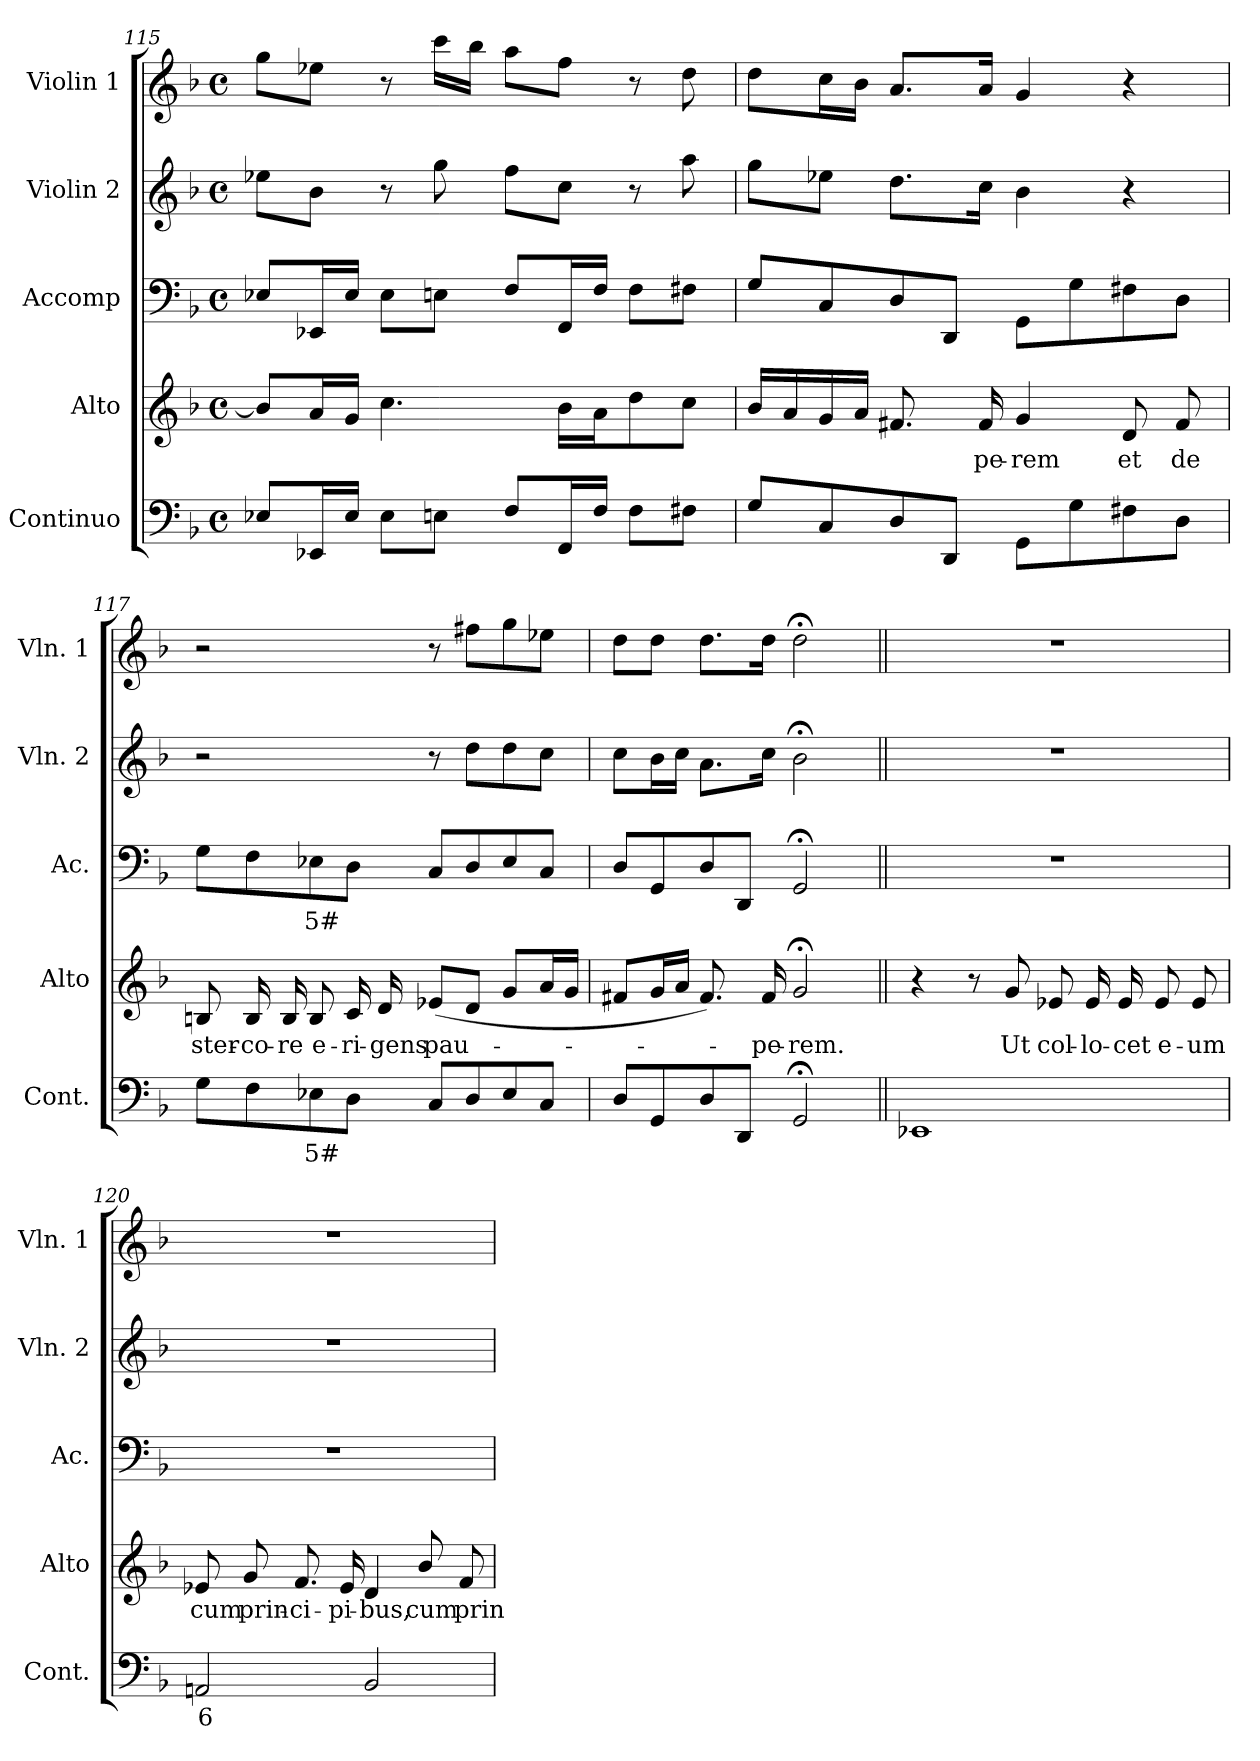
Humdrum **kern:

**kern	**text	**kern	**text	**kern	**text	**kern	**kern
*part5	*part5	*part4	*part4	*part3	*part3	*part2	*part1
*staff5	*staff5	*staff4	*staff4	*staff3	*staff3	*staff2	*staff1
*I"Continuo	*	*I"Alto	*	*I"Accomp	*	*I"Violin 2	*I"Violin 1
*I'Cont.	*	*I'Alto	*	*I'Ac.	*	*I'Vln. 2	*I'Vln. 1
*clefF4	*	*clefG2	*	*clefF4	*	*clefG2	*clefG2
*k[b-]	*	*k[b-]	*	*k[b-]	*	*k[b-]	*k[b-]
*F:	*	*F:	*	*F:	*	*F:	*F:
*M4/4	*	*M4/4	*	*M4/4	*	*M4/4	*M4/4
*met(c)	*	*met(c)	*	*met(c)	*	*met(c)	*met(c)
=115	=115	=115	=115	=115	=115	=115	=115
8E-Xi/L	.	8b-i/L]	.	8E-Xi/L	.	8ee-Xi\L	8ggi\L
16EE-Xi/L	.	16ai/L	.	16EE-Xi/L	.	8b-i\J	8ee-Xi\J
16E-i/JJ	.	16gi/JJ	.	16E-i/JJ	.	.	.
8E-i\L	.	4.cci\	.	8E-i\L	.	8r	8r
8Eni\J	.	.	.	8Eni\J	.	8ggi\	16ccci\LL
.	.	.	.	.	.	.	16bb-i\JJ
8Fi/L	.	.	.	8Fi/L	.	8ffi\L	8aai\L
16FFi/L	.	16b-i\LL	.	16FFi/L	.	8cci\J	8ffi\J
16Fi/JJ	.	16ai\J	.	16Fi/JJ	.	.	.
8Fi\L	.	8ddi\	.	8Fi\L	.	8r	8r
8F#Xi\J	.	8cci\J	.	8F#Xi\J	.	8aai\	8ddi\
!!LO:LB:g=z
=116	=116	=116	=116	=116	=116	=116	=116
8Gi/L	.	16b-i/LL	.	8Gi/L	.	8ggi\L	8ddi\L
.	.	16ai/	.	.	.	.	.
8Ci/	.	16gi/	.	8Ci/	.	8ee-Xi\J	16cci\L
.	.	16ai/JJ	.	.	.	.	16b-i\JJ
8Di/	.	8.f#Xi/	.	8Di/	.	8.ddi\L	8.ai/L
8DDi/J	.	.	.	8DDi/J	.	.	.
!	!	!	!LO:LY:b:color=#000000	!	!	!	!
.	.	16f#i/	-pe-	.	.	16cci\Jk	16ai/Jk
!	!	!	!LO:LY:b:color=#000000	!	!	!	!
8GGi\L	.	4gi/	-rem	8GGi\L	.	4b-i\	4gi/
8Gi\	.	.	.	8Gi\	.	.	.
!	!	!	!LO:LY:b:color=#000000	!	!	!	!
8F#Xi\	.	8di/	et	8F#Xi\	.	4r	4r
!	!	!	!LO:LY:b:color=#000000	!	!	!	!
8Di\J	.	8f#i/	de	8Di\J	.	.	.
=117	=117	=117	=117	=117	=117	=117	=117
!	!	!	!LO:LY:b:color=#000000	!	!	!	!
8Gi\L	.	8Bni/	ster-	8Gi\L	.	2r	2r
!	!	!	!LO:LY:b:color=#000000	!	!	!	!
8Fi\	.	16Bi/	-co-	8Fi\	.	.	.
!	!	!	!LO:LY:b:color=#000000	!	!	!	!
.	.	16Bi/	-re	.	.	.	.
!	!LO:LY:b:color=#000000	!	!	!	!	!	!
!	!	!	!LO:LY:b:color=#000000	!	!	!	!
!	!	!	!	!	!LO:LY:b:color=#000000	!	!
8E-Xi\	5#	8Bi/	e-	8E-Xi\	5#	.	.
!	!	!	!LO:LY:b:color=#000000	!	!	!	!
8Di\J	.	16ci/	-ri-	8Di\J	.	.	.
!	!	!	!LO:LY:b:color=#000000	!	!	!	!
.	.	16di/	-gens	.	.	.	.
!	!	!	!LO:LY:b:color=#000000	!	!	!	!
8Ci/L	.	(8e-Xi/L	pau-	8Ci/L	.	8r	8r
8Di/	.	8di/J	.	8Di/	.	8ddi\L	8ff#Xi\L
8E-i/	.	8gi/L	.	8E-i/	.	8ddi\	8ggi\
8Ci/J	.	16ai/L	.	8Ci/J	.	8cci\J	8ee-Xi\J
.	.	16gi/JJ	.	.	.	.	.
=118	=118	=118	=118	=118	=118	=118	=118
8Di/L	.	8f#Xi/L	.	8Di/L	.	8cci\L	8ddi\L
8GGi/	.	16gi/L	.	8GGi/	.	16b-i\L	8ddi\J
.	.	16ai/JJ	.	.	.	16cci\JJ	.
8Di/	.	8.f#i/)	.	8Di/	.	8.ai\L	8.ddi\L
8DDi/J	.	.	.	8DDi/J	.	.	.
!	!	!	!LO:LY:b:color=#000000	!	!	!	!
.	.	16f#i/	-pe-	.	.	16cci\Jk	16ddi\Jk
!	!	!	!LO:LY:b:color=#000000	!	!	!	!
2GG;i/	.	2g;i/	-rem.	2GG;i/	.	2b-;i\	2dd;i\
!!LO:PB:g=z
=119||	=119||	=119||	=119||	=119||	=119||	=119||	=119||
1EE-Xi	.	4r	.	1r	.	1r	1r
.	.	8r	.	.	.	.	.
!	!	!	!LO:LY:b:color=#000000	!	!	!	!
.	.	8gi/	Ut	.	.	.	.
!	!	!	!LO:LY:b:color=#000000	!	!	!	!
.	.	8e-Xi/	col-	.	.	.	.
!	!	!	!LO:LY:b:color=#000000	!	!	!	!
.	.	16e-i/	-lo-	.	.	.	.
!	!	!	!LO:LY:b:color=#000000	!	!	!	!
.	.	16e-i/	-cet	.	.	.	.
!	!	!	!LO:LY:b:color=#000000	!	!	!	!
.	.	8e-i/	e-	.	.	.	.
!	!	!	!LO:LY:b:color=#000000	!	!	!	!
.	.	8e-i/	-um	.	.	.	.
=120	=120	=120	=120	=120	=120	=120	=120
!	!LO:LY:b:color=#000000	!	!	!	!	!	!
!	!	!	!LO:LY:b:color=#000000	!	!	!	!
2AAni/	6	8e-Xi/	cum	1r	.	1r	1r
!	!	!	!LO:LY:b:color=#000000	!	!	!	!
.	.	8gi/	prin-	.	.	.	.
!	!	!	!LO:LY:b:color=#000000	!	!	!	!
.	.	8.fi/	-ci-	.	.	.	.
!	!	!	!LO:LY:b:color=#000000	!	!	!	!
.	.	16e-i/	-pi-	.	.	.	.
!	!	!	!LO:LY:b:color=#000000	!	!	!	!
2BB-i/	.	4di/	-bus,	.	.	.	.
!	!	!	!LO:LY:b:color=#000000	!	!	!	!
.	.	8b-i/	cum	.	.	.	.
!	!	!	!LO:LY:b:color=#000000	!	!	!	!
.	.	8fi/	prin-	.	.	.	.
=	=	=	=	=	=	=	=
*-	*-	*-	*-	*-	*-	*-	*-
